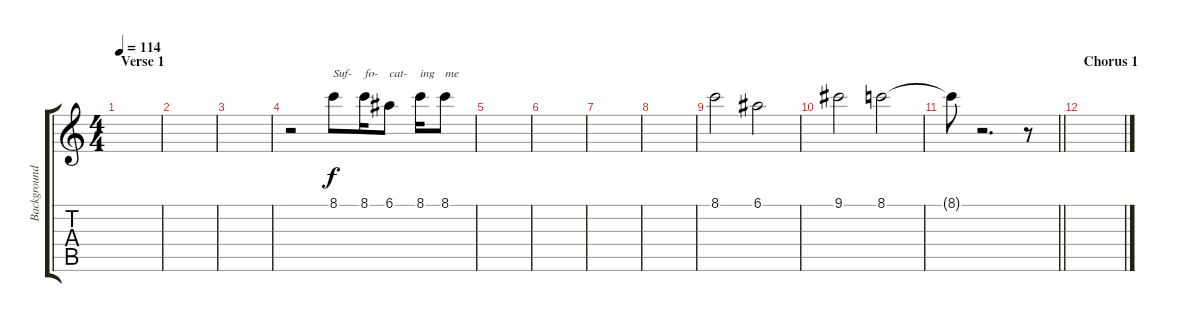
\track ("Background" "Background") {instrument electricguitarclean}
\staff {score tabs}
\tuning (E4 B3 G3 D3 A2 E2) {hide}
\ts (4 4)
\section ("" "Verse 1")
\tempo 114
\clef g2
\ks c
|
|
|
r.2 8.1.8{txt "Suf-" volume 9} 8.1.16{txt "fo-"} 6.1.8{txt "cat-"} 8.1.16{txt "ing"} 8.1.8{txt "me"} |
|
|
|
|
8.1.2{volume 8 instrument oboe} 6.1.2 |
9.1.2 8.1.2 |
\barLineRight lightlight
8.1{t}.8 r.2{d} r.8 |
\section ("" "Chorus 1")
